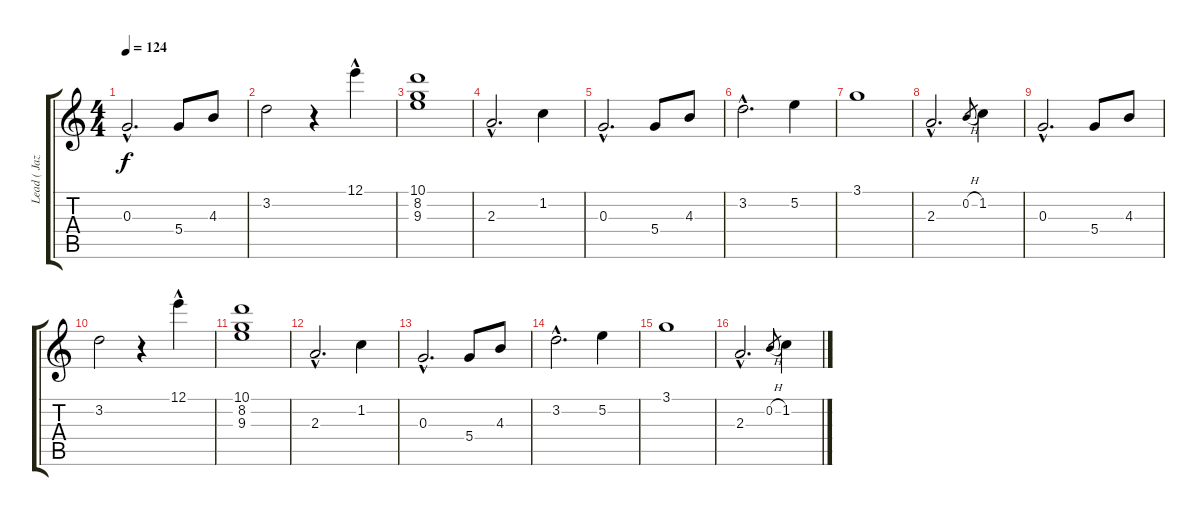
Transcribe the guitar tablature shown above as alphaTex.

\track ("Lead ( Jazz Guitar )" "Lead ( Jaz") {instrument electricguitarjazz}
\staff {score tabs}
\tuning (E4 B3 G3 D3 A2 E2) {hide}
\ts (4 4)
\tempo 124
\clef g2
\ks c
0.3{hac}.2{d dy f} 5.4.8 4.3.8 |
3.2.2 r.4 12.1{hac}.4 |
(10.1 8.2 9.3).1 |
2.3{hac}.2{d} 1.2.4 |
0.3{hac}.2{d} 5.4.8 4.3.8 |
3.2{hac}.2{d} 5.2.4 |
3.1.1 |
2.3{hac}.2{d} 0.2{h}.8{gr} 1.2.4 |
0.3{hac}.2{d} 5.4.8 4.3.8 |
3.2.2 r.4 12.1{hac}.4 |
(10.1 8.2 9.3).1 |
2.3{hac}.2{d} 1.2.4 |
0.3{hac}.2{d} 5.4.8 4.3.8 |
3.2{hac}.2{d} 5.2.4 |
3.1.1 |
2.3{hac}.2{d} 0.2{h}.8{gr} 1.2.4
